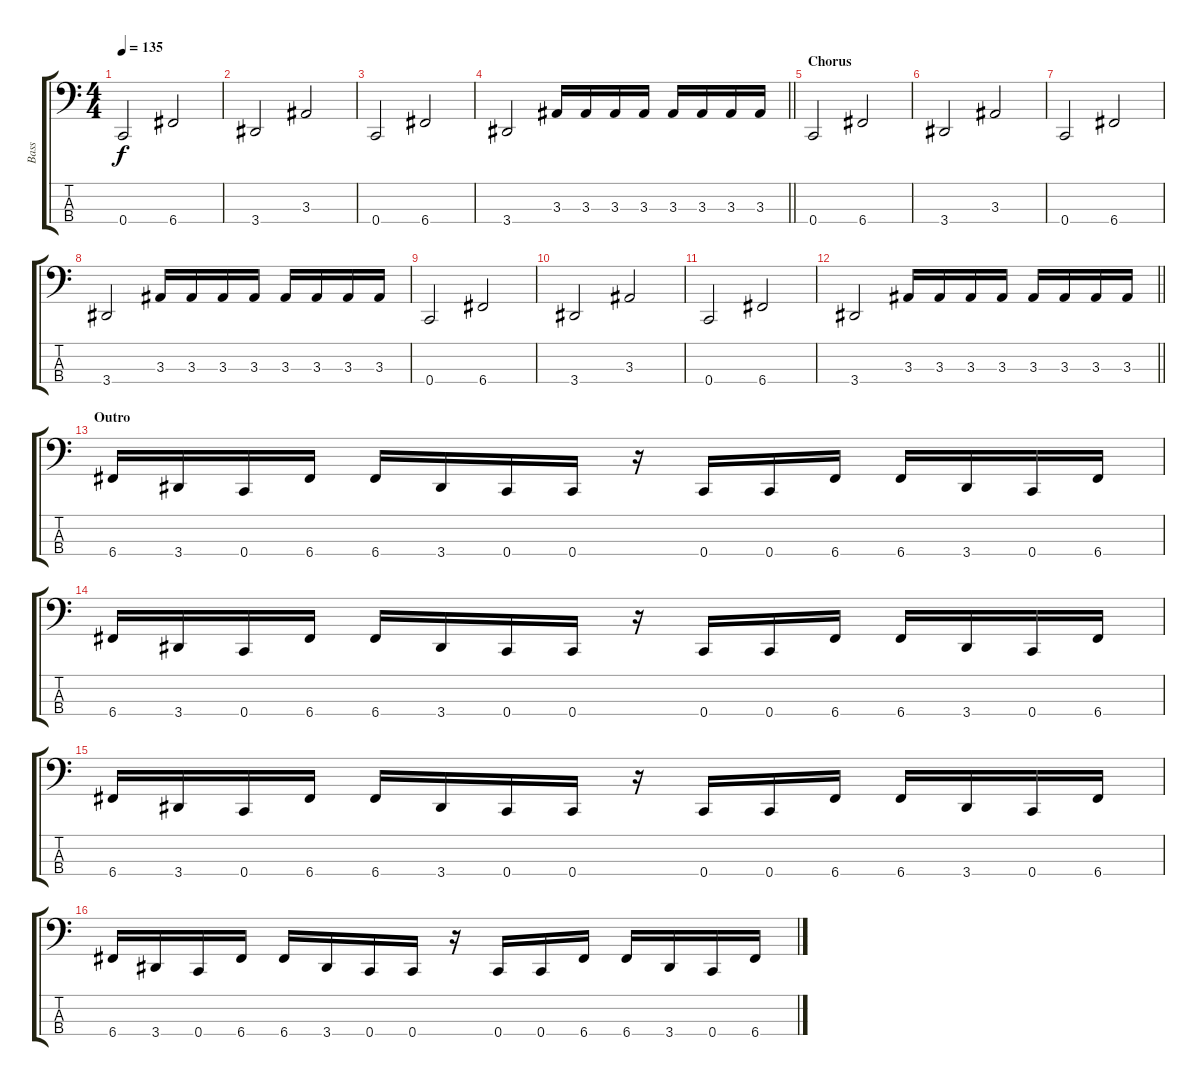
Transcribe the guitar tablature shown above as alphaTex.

\track ("Bass" "Bass") {instrument electricbasspick}
\staff {score tabs}
\tuning (F2 C2 G1 C1) {hide}
\ts (4 4)
\tempo 135
\clef f4
\ks c
0.4.2{dy f} 6.4.2 |
3.4.2 3.3.2 |
0.4.2 6.4.2 |
\barLineRight lightlight
3.4.2 3.3.16 3.3.16 3.3.16 3.3.16 3.3.16 3.3.16 3.3.16 3.3.16 |
\section ("" "Chorus")
0.4.2 6.4.2 |
3.4.2 3.3.2 |
0.4.2 6.4.2 |
3.4.2 3.3.16 3.3.16 3.3.16 3.3.16 3.3.16 3.3.16 3.3.16 3.3.16 |
0.4.2 6.4.2 |
3.4.2 3.3.2 |
0.4.2 6.4.2 |
\barLineRight lightlight
3.4.2 3.3.16 3.3.16 3.3.16 3.3.16 3.3.16 3.3.16 3.3.16 3.3.16 |
\section ("" "Outro")
6.4.16 3.4.16 0.4.16 6.4.16 6.4.16 3.4.16 0.4.16 0.4.16 r.16 0.4.16 0.4.16 6.4.16 6.4.16 3.4.16 0.4.16 6.4.16 |
6.4.16 3.4.16 0.4.16 6.4.16 6.4.16 3.4.16 0.4.16 0.4.16 r.16 0.4.16 0.4.16 6.4.16 6.4.16 3.4.16 0.4.16 6.4.16 |
6.4.16 3.4.16 0.4.16 6.4.16 6.4.16 3.4.16 0.4.16 0.4.16 r.16 0.4.16 0.4.16 6.4.16 6.4.16 3.4.16 0.4.16 6.4.16 |
6.4.16 3.4.16 0.4.16 6.4.16 6.4.16 3.4.16 0.4.16 0.4.16 r.16 0.4.16 0.4.16 6.4.16 6.4.16 3.4.16 0.4.16 6.4.16
